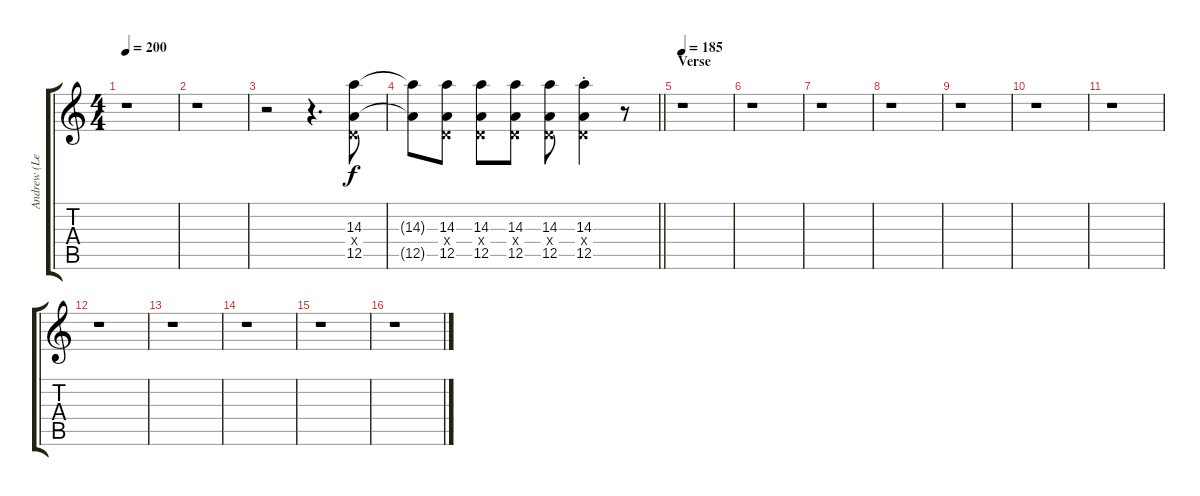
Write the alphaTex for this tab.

\track ("Andrew (Lead)" "Andrew (Le") {instrument distortionguitar}
\staff {score tabs}
\tuning (E4 B3 G3 D3 A2 E2) {hide}
\ts (4 4)
\tempo 200
\clef g2
\ks c
r.1{dy f} |
r.1 |
r.2 r.4{d} (14.3 0.4{x} 12.5).8 |
\barLineRight lightlight
(14.3{t} 12.5{t}).8 (14.3 0.4{x} 12.5).8 (14.3 0.4{x} 12.5).8 (14.3 0.4{x} 12.5).8 (14.3 0.4{x} 12.5).8 (14.3{st} 0.4{x} 12.5{st}).4 r.8 |
\section ("" "Verse")
\tempo 185
r.1 |
r.1 |
r.1 |
r.1 |
r.1 |
r.1 |
r.1 |
r.1 |
r.1 |
r.1 |
r.1 |
r.1
